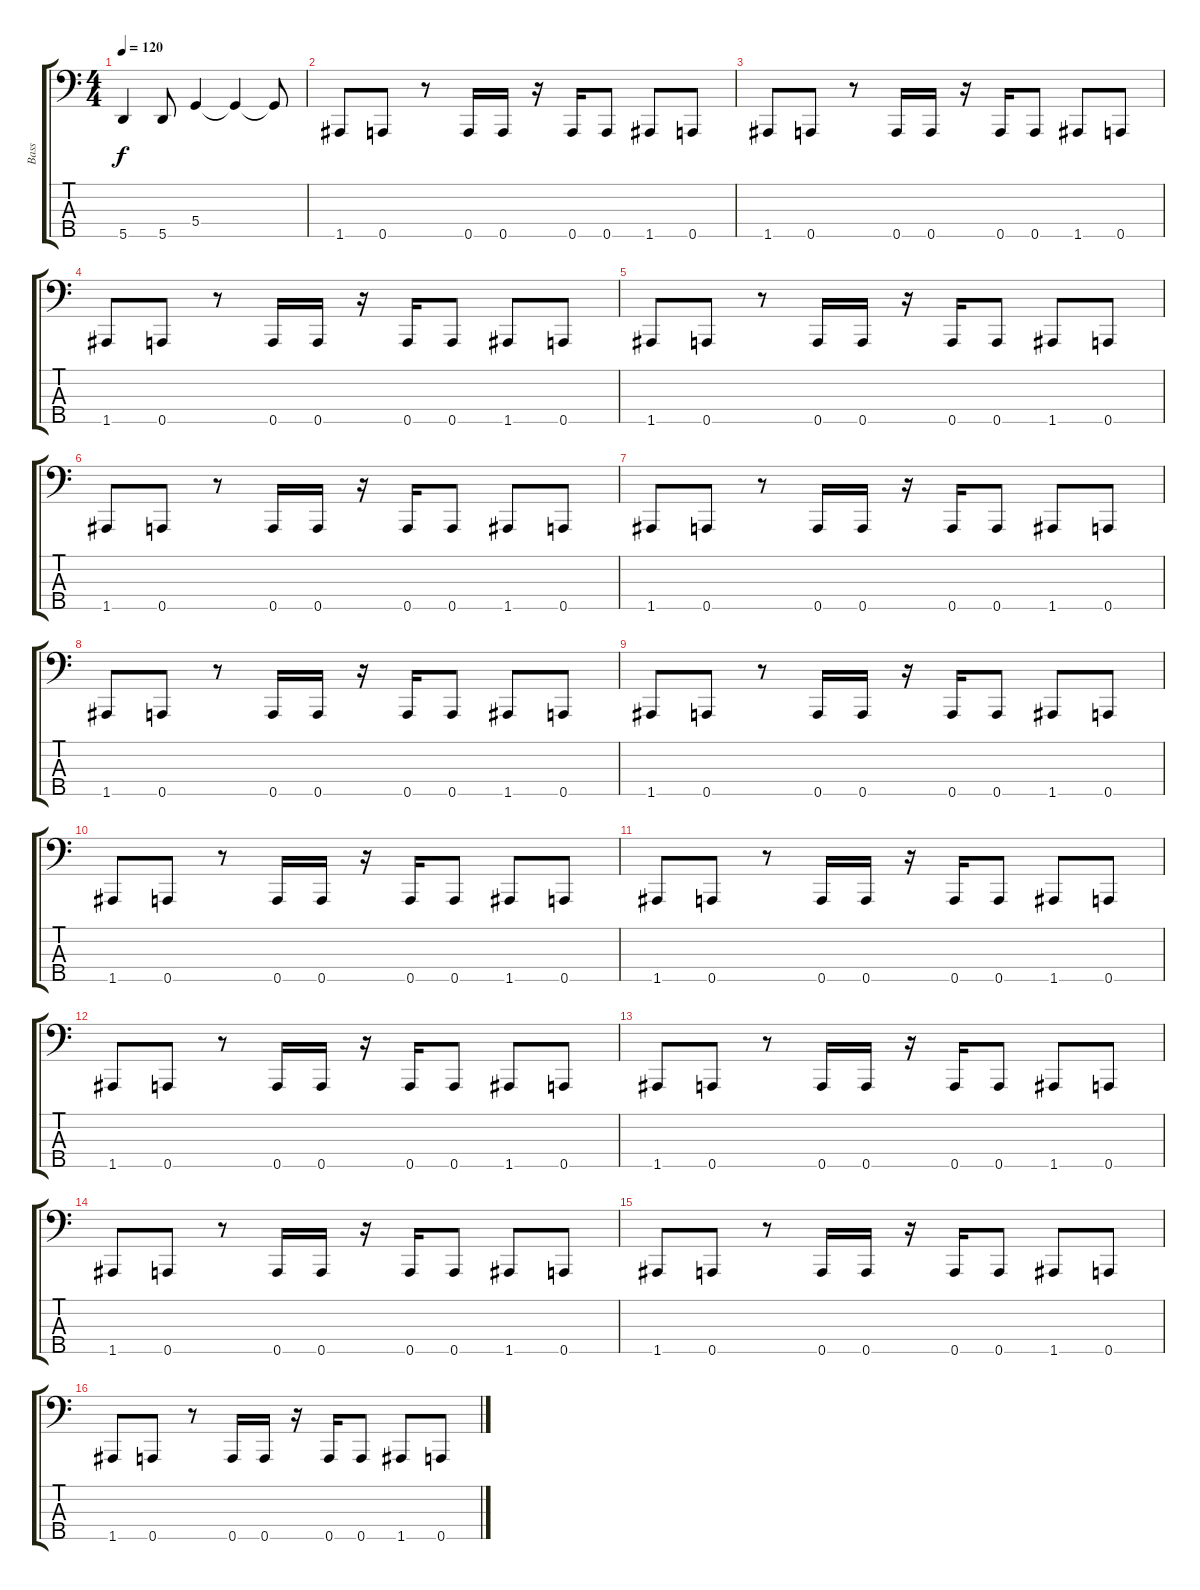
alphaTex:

\track ("Bass" "Bass") {instrument slapbass1}
\staff {score tabs}
\tuning (F2 C2 G1 D1 A0) {hide}
\ts (4 4)
\tempo 120
\clef f4
\ks c
5.5.4{dy f} 5.5.8 5.4.4 5.4{t}.4 5.4{t}.8 |
1.5.8 0.5.8 r.8 0.5.16 0.5.16 r.16 0.5.16 0.5.8 1.5.8 0.5.8 |
1.5.8 0.5.8 r.8 0.5.16 0.5.16 r.16 0.5.16 0.5.8 1.5.8 0.5.8 |
1.5.8 0.5.8 r.8 0.5.16 0.5.16 r.16 0.5.16 0.5.8 1.5.8 0.5.8 |
1.5.8 0.5.8 r.8 0.5.16 0.5.16 r.16 0.5.16 0.5.8 1.5.8 0.5.8 |
1.5.8 0.5.8 r.8 0.5.16 0.5.16 r.16 0.5.16 0.5.8 1.5.8 0.5.8 |
1.5.8 0.5.8 r.8 0.5.16 0.5.16 r.16 0.5.16 0.5.8 1.5.8 0.5.8 |
1.5.8 0.5.8 r.8 0.5.16 0.5.16 r.16 0.5.16 0.5.8 1.5.8 0.5.8 |
1.5.8 0.5.8 r.8 0.5.16 0.5.16 r.16 0.5.16 0.5.8 1.5.8 0.5.8 |
1.5.8 0.5.8 r.8 0.5.16 0.5.16 r.16 0.5.16 0.5.8 1.5.8 0.5.8 |
1.5.8 0.5.8 r.8 0.5.16 0.5.16 r.16 0.5.16 0.5.8 1.5.8 0.5.8 |
1.5.8 0.5.8 r.8 0.5.16 0.5.16 r.16 0.5.16 0.5.8 1.5.8 0.5.8 |
1.5.8 0.5.8 r.8 0.5.16 0.5.16 r.16 0.5.16 0.5.8 1.5.8 0.5.8 |
1.5.8 0.5.8 r.8 0.5.16 0.5.16 r.16 0.5.16 0.5.8 1.5.8 0.5.8 |
1.5.8 0.5.8 r.8 0.5.16 0.5.16 r.16 0.5.16 0.5.8 1.5.8 0.5.8 |
1.5.8 0.5.8 r.8 0.5.16 0.5.16 r.16 0.5.16 0.5.8 1.5.8 0.5.8
